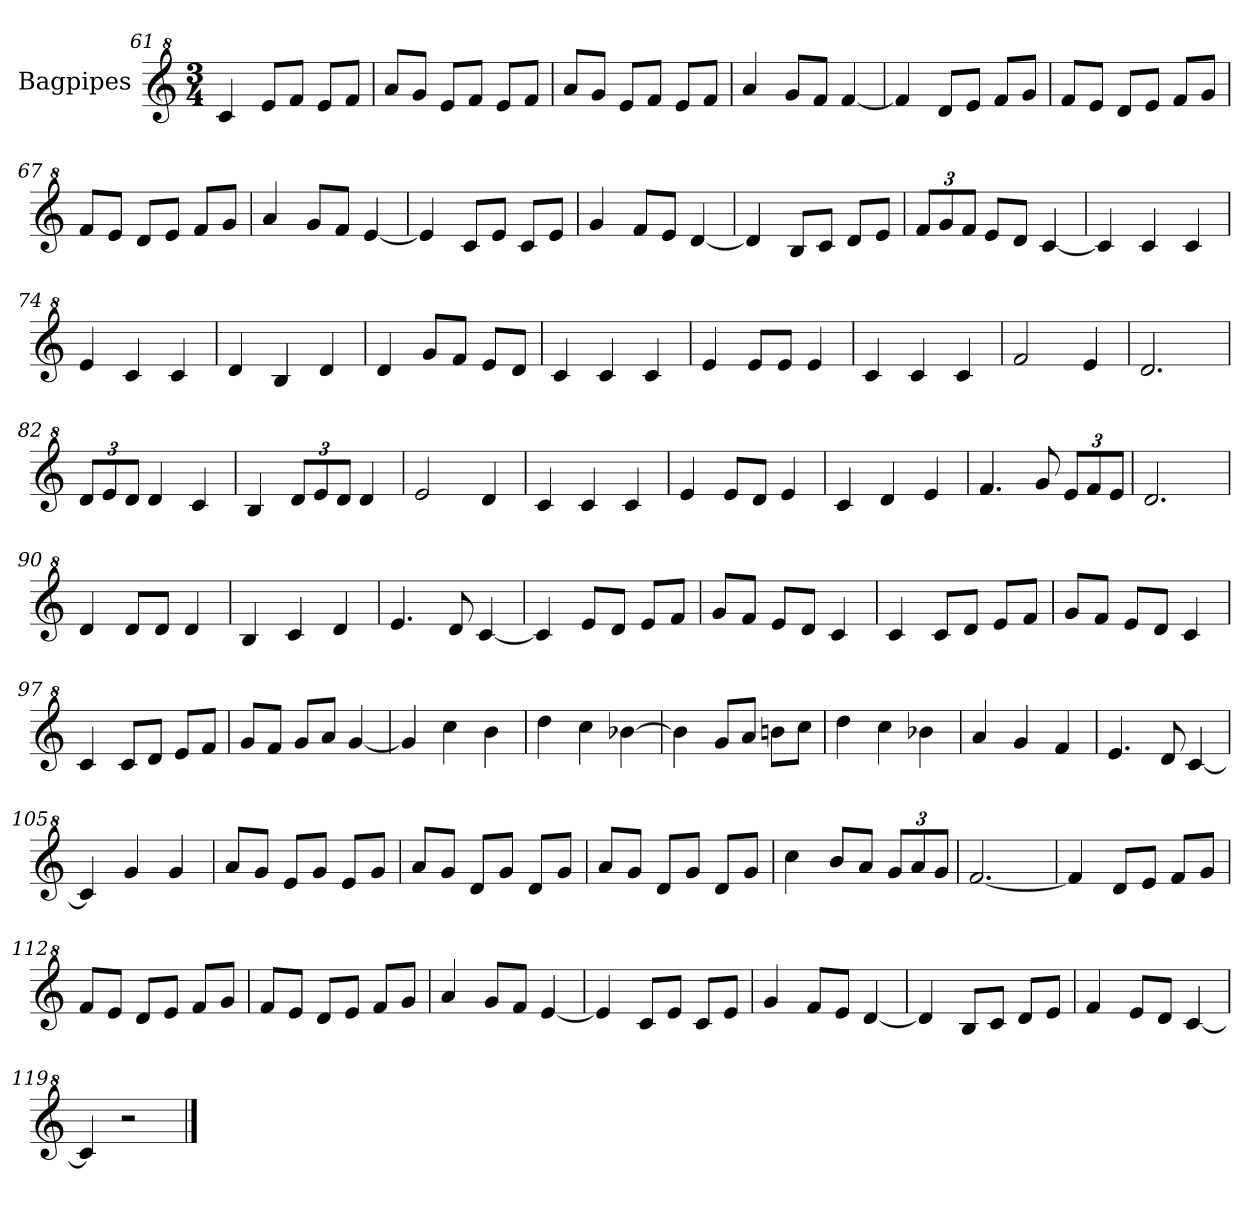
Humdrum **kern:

**kern
*part1
*staff1
*I"Bagpipes
*I'Bag
*clefG^2
*k[]
*C:
*M3/4
=61
4cc/
8ee/L
8ff/J
8ee/L
8ff/J
=62
8aa/L
8gg/J
8ee/L
8ff/J
8ee/L
8ff/J
=63
8aa/L
8gg/J
8ee/L
8ff/J
8ee/L
8ff/J
=64
4aa/
8gg/L
8ff/J
[4ff/
=65
4ff/]
8dd/L
8ee/J
8ff/L
8gg/J
!!LO:LB:g=z
=66
8ff/L
8ee/J
8dd/L
8ee/J
8ff/L
8gg/J
=67
8ff/L
8ee/J
8dd/L
8ee/J
8ff/L
8gg/J
=68
4aa/
8gg/L
8ff/J
[4ee/
=69
4ee/]
8cc/L
8ee/J
8cc/L
8ee/J
=70
4gg/
8ff/L
8ee/J
[4dd/
=71
4dd/]
8b/L
8cc/J
8dd/L
8ee/J
=72
*Xbrackettup
12ff/L
12gg/
12ff/J
8ee/L
8dd/J
[4cc/
=73
4cc/]
4cc/
4cc/
=74
4ee/
4cc/
4cc/
!!LO:LB:g=z
=75
4dd/
4b/
4dd/
=76
4dd/
8gg/L
8ff/J
8ee/L
8dd/J
=77
4cc/
4cc/
4cc/
=78
4ee/
8ee/L
8ee/J
4ee/
=79
4cc/
4cc/
4cc/
=80
2ff/
4ee/
=81
2.dd/
=82
12dd/L
12ee/
12dd/J
4dd/
4cc/
=83
4b/
12dd/L
12ee/
12dd/J
4dd/
=84
2ee/
4dd/
=85
4cc/
4cc/
4cc/
=86
4ee/
8ee/L
8dd/J
4ee/
!!LO:LB:g=z
=87
4cc/
4dd/
4ee/
=88
4.ff/
8gg/
12ee/L
12ff/
12ee/J
=89
2.dd/
=90
4dd/
8dd/L
8dd/J
4dd/
=91
4b/
4cc/
4dd/
=92
4.ee/
8dd/
[4cc/
=93
4cc/]
8ee/L
8dd/J
8ee/L
8ff/J
=94
8gg/L
8ff/J
8ee/L
8dd/J
4cc/
=95
4cc/
8cc/L
8dd/J
8ee/L
8ff/J
=96
8gg/L
8ff/J
8ee/L
8dd/J
4cc/
!!LO:PB:g=z
=97
4cc/
8cc/L
8dd/J
8ee/L
8ff/J
=98
8gg/L
8ff/J
8gg/L
8aa/J
[4gg/
=99
4gg/]
4ccc\
4bb\
=100
4ddd\
4ccc\
[4bb-X\
=101
4bb-\]
8gg/L
8aa/J
8bbn\L
8ccc\J
=102
4ddd\
4ccc\
4bb-X\
=103
4aa/
4gg/
4ff/
=104
4.ee/
8dd/
[4cc/
=105
4cc/]
4gg/
4gg/
=106
8aa/L
8gg/J
8ee/L
8gg/J
8ee/L
8gg/J
!!LO:LB:g=z
=107
8aa/L
8gg/J
8dd/L
8gg/J
8dd/L
8gg/J
=108
8aa/L
8gg/J
8dd/L
8gg/J
8dd/L
8gg/J
=109
4ccc\
8bb/L
8aa/J
12gg/L
12aa/
12gg/J
=110
[2.ff/
=111
4ff/]
8dd/L
8ee/J
8ff/L
8gg/J
=112
8ff/L
8ee/J
8dd/L
8ee/J
8ff/L
8gg/J
=113
8ff/L
8ee/J
8dd/L
8ee/J
8ff/L
8gg/J
=114
4aa/
8gg/L
8ff/J
[4ee/
!!LO:LB:g=z
=115
4ee/]
8cc/L
8ee/J
8cc/L
8ee/J
=116
4gg/
8ff/L
8ee/J
[4dd/
=117
4dd/]
8b/L
8cc/J
8dd/L
8ee/J
=118
4ff/
8ee/L
8dd/J
[4cc/
=119
4cc/]
2r
==
*-
